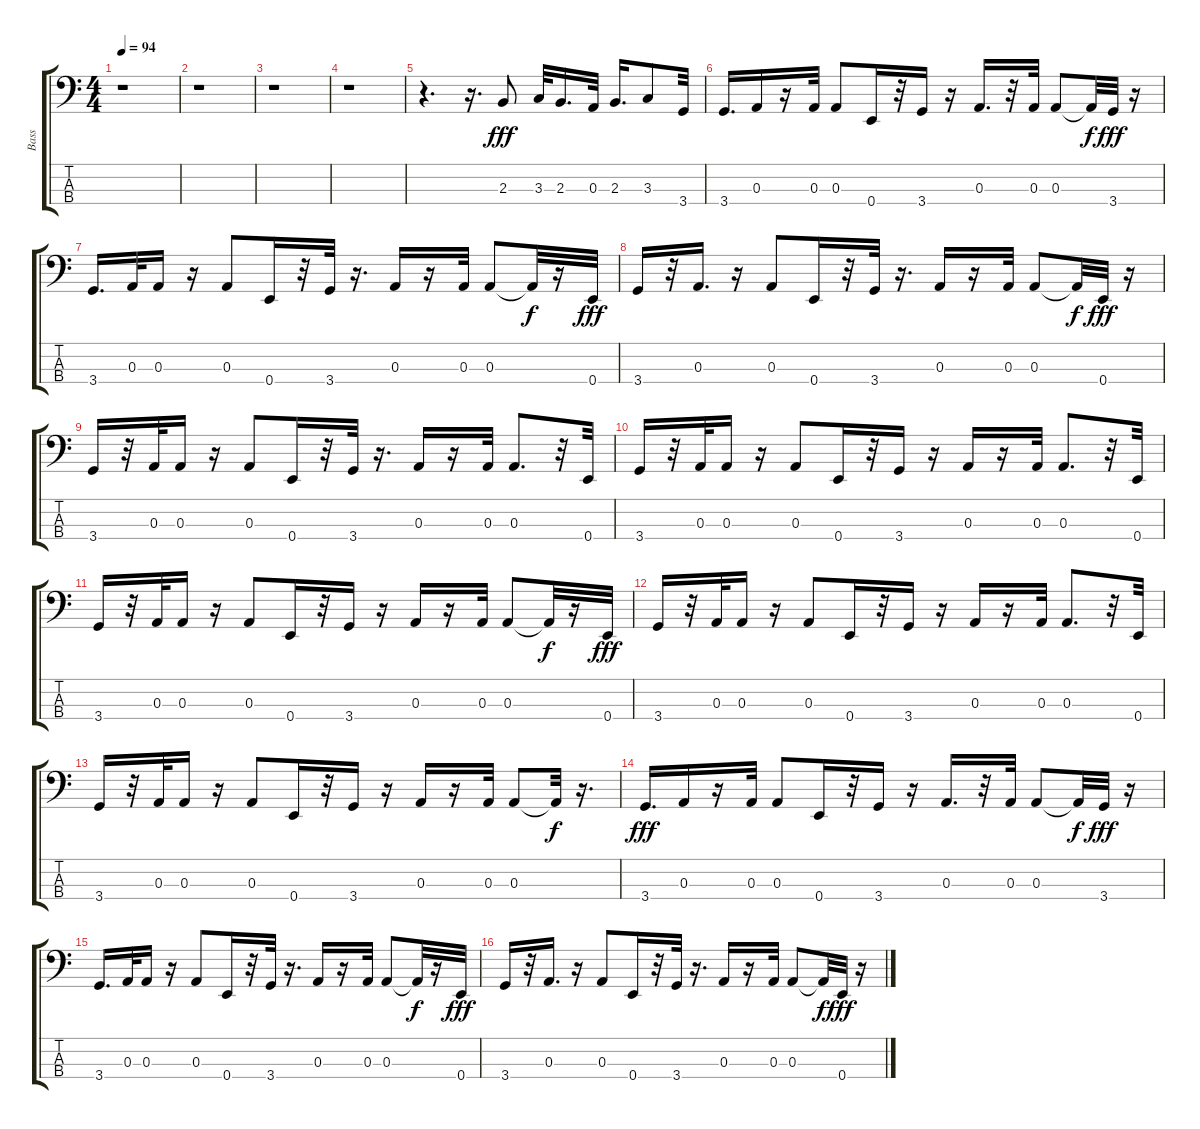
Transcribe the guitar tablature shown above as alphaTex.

\track ("Bass" "Bass") {instrument electricbassfinger}
\staff {score tabs}
\tuning (G2 D2 A1 E1) {hide}
\ts (4 4)
\tempo 94
\clef f4
\ks c
r.1{dy fff instrument electricbassfinger} |
r.1 |
r.1 |
r.1 |
r.4{d} r.16{d} 2.3.8 3.3.32 2.3.16{d} 0.3.32 2.3.16{d} 3.3.8 3.4.32 |
3.4.16{d} 0.3.16 r.16 0.3.32 0.3.8 0.4.16 r.32 3.4.16 r.16 0.3.16{d} r.32 0.3.32 0.3.8 0.3{t}.32{dy f} 3.4.32{dy fff} r.16 |
3.4.16{d} 0.3.32 0.3.16 r.16 0.3.8 0.4.16 r.32 3.4.32 r.16{d} 0.3.16 r.16 0.3.32 0.3.8 0.3{t}.32{dy f} r.16 0.4.32{dy fff} |
3.4.16 r.32 0.3.16{d} r.16 0.3.8 0.4.16 r.32 3.4.32 r.16{d} 0.3.16 r.16 0.3.32 0.3.8 0.3{t}.32{dy f} 0.4.32{dy fff} r.16 |
3.4.16 r.32 0.3.32 0.3.16 r.16 0.3.8 0.4.16 r.32 3.4.32 r.16{d} 0.3.16 r.16 0.3.32 0.3.8{d} r.32 0.4.32 |
3.4.16 r.32 0.3.32 0.3.16 r.16 0.3.8 0.4.16 r.32 3.4.16 r.16 0.3.16 r.16 0.3.32 0.3.8{d} r.32 0.4.32 |
3.4.16 r.32 0.3.32 0.3.16 r.16 0.3.8 0.4.16 r.32 3.4.16 r.16 0.3.16 r.16 0.3.32 0.3.8 0.3{t}.32{dy f} r.16 0.4.32{dy fff} |
3.4.16 r.32 0.3.32 0.3.16 r.16 0.3.8 0.4.16 r.32 3.4.16 r.16 0.3.16 r.16 0.3.32 0.3.8{d} r.32 0.4.32 |
3.4.16 r.32 0.3.32 0.3.16 r.16 0.3.8 0.4.16 r.32 3.4.16 r.16 0.3.16 r.16 0.3.32 0.3.8 0.3{t}.32{dy f} r.16{d} |
3.4.16{d dy fff} 0.3.16 r.16 0.3.32 0.3.8 0.4.16 r.32 3.4.16 r.16 0.3.16{d} r.32 0.3.32 0.3.8 0.3{t}.32{dy f} 3.4.32{dy fff} r.16 |
3.4.16{d} 0.3.32 0.3.16 r.16 0.3.8 0.4.16 r.32 3.4.32 r.16{d} 0.3.16 r.16 0.3.32 0.3.8 0.3{t}.32{dy f} r.16 0.4.32{dy fff} |
3.4.16 r.32 0.3.16{d} r.16 0.3.8 0.4.16 r.32 3.4.32 r.16{d} 0.3.16 r.16 0.3.32 0.3.8 0.3{t}.32{dy f} 0.4.32{dy fff} r.16
